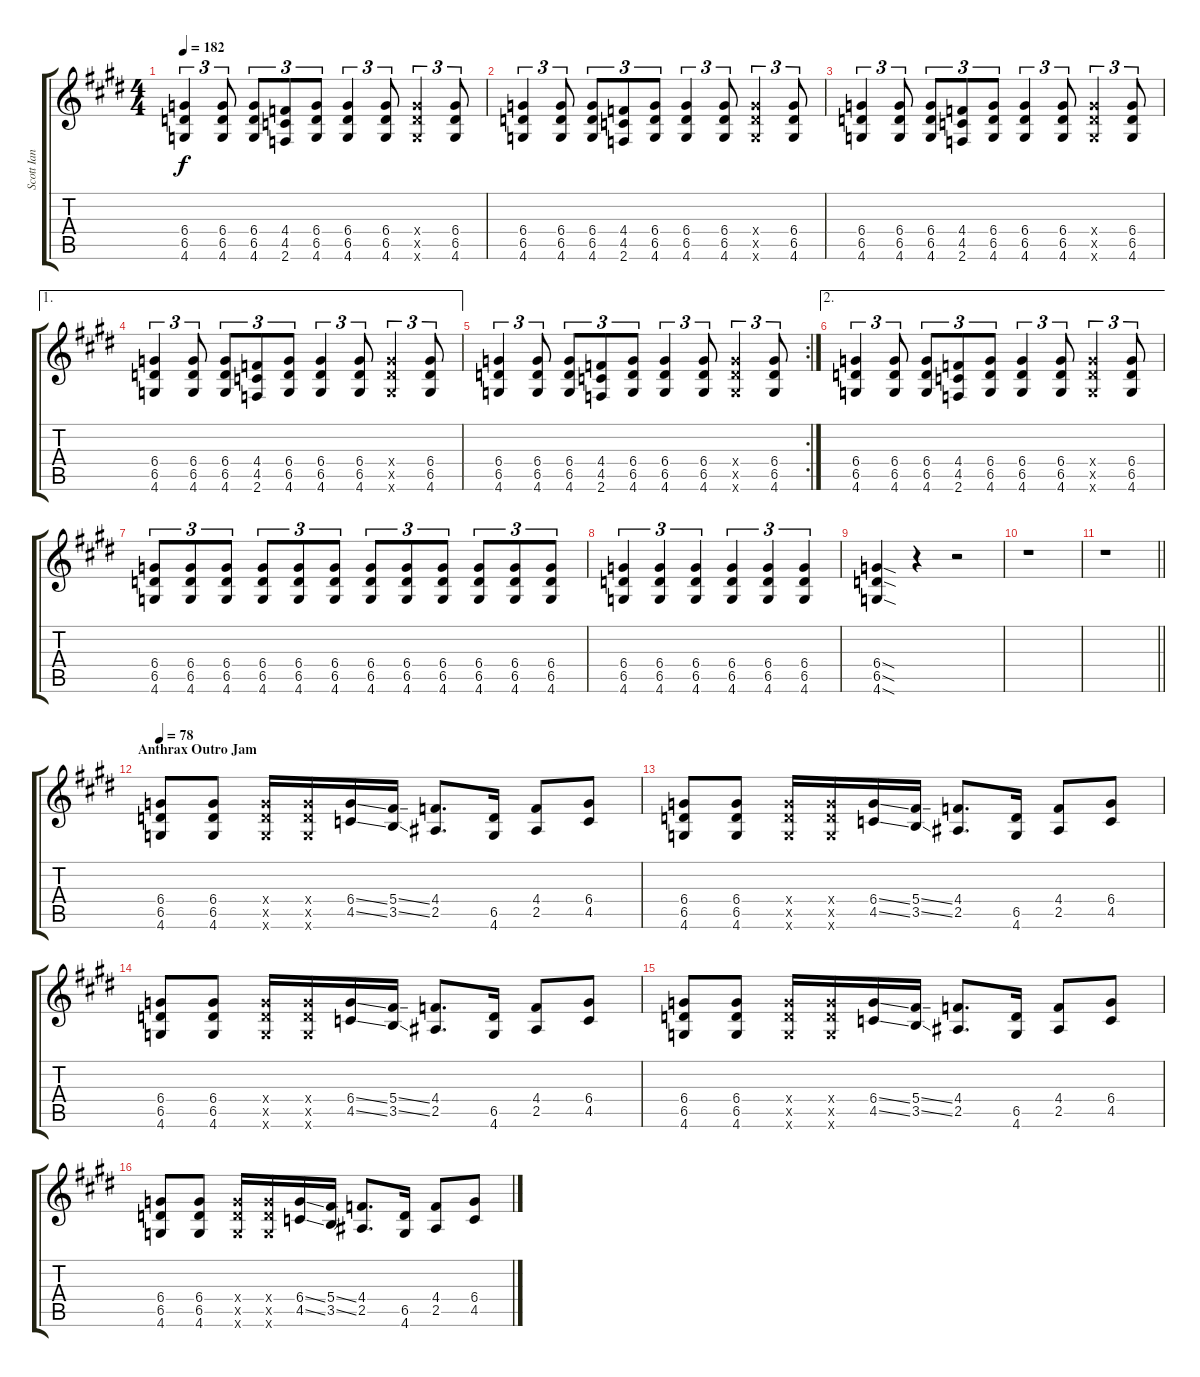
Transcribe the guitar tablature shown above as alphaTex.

\track ("Scott Ian Rhy" "Scott Ian ") {instrument distortionguitar}
\staff {score tabs}
\tuning (Eb4 Bb3 Gb3 Db3 Ab2 Eb2) {hide}
\ts (4 4)
\tempo 182
\clef g2
\ks e
(6.4 6.5 4.6).4{tu (3 2) dy f} (6.4 6.5 4.6).8{tu (3 2)} (6.4 6.5 4.6).8{tu (3 2)} (4.4 4.5 2.6).8{tu (3 2)} (6.4 6.5 4.6).8{tu (3 2)} (6.4 6.5 4.6).4{tu (3 2)} (6.4 6.5 4.6).8{tu (3 2)} (6.4{x} 6.5{x} 4.6{x}).4{tu (3 2)} (6.4 6.5 4.6).8{tu (3 2)} |
(6.4 6.5 4.6).4{tu (3 2)} (6.4 6.5 4.6).8{tu (3 2)} (6.4 6.5 4.6).8{tu (3 2)} (4.4 4.5 2.6).8{tu (3 2)} (6.4 6.5 4.6).8{tu (3 2)} (6.4 6.5 4.6).4{tu (3 2)} (6.4 6.5 4.6).8{tu (3 2)} (6.4{x} 6.5{x} 4.6{x}).4{tu (3 2)} (6.4 6.5 4.6).8{tu (3 2)} |
(6.4 6.5 4.6).4{tu (3 2)} (6.4 6.5 4.6).8{tu (3 2)} (6.4 6.5 4.6).8{tu (3 2)} (4.4 4.5 2.6).8{tu (3 2)} (6.4 6.5 4.6).8{tu (3 2)} (6.4 6.5 4.6).4{tu (3 2)} (6.4 6.5 4.6).8{tu (3 2)} (6.4{x} 6.5{x} 4.6{x}).4{tu (3 2)} (6.4 6.5 4.6).8{tu (3 2)} |
\ae 1
(6.4 6.5 4.6).4{tu (3 2)} (6.4 6.5 4.6).8{tu (3 2)} (6.4 6.5 4.6).8{tu (3 2)} (4.4 4.5 2.6).8{tu (3 2)} (6.4 6.5 4.6).8{tu (3 2)} (6.4 6.5 4.6).4{tu (3 2)} (6.4 6.5 4.6).8{tu (3 2)} (6.4{x} 6.5{x} 4.6{x}).4{tu (3 2)} (6.4 6.5 4.6).8{tu (3 2)} |
\rc 2
(6.4 6.5 4.6).4{tu (3 2)} (6.4 6.5 4.6).8{tu (3 2)} (6.4 6.5 4.6).8{tu (3 2)} (4.4 4.5 2.6).8{tu (3 2)} (6.4 6.5 4.6).8{tu (3 2)} (6.4 6.5 4.6).4{tu (3 2)} (6.4 6.5 4.6).8{tu (3 2)} (6.4{x} 6.5{x} 4.6{x}).4{tu (3 2)} (6.4 6.5 4.6).8{tu (3 2)} |
\ae 2
(6.4 6.5 4.6).4{tu (3 2)} (6.4 6.5 4.6).8{tu (3 2)} (6.4 6.5 4.6).8{tu (3 2)} (4.4 4.5 2.6).8{tu (3 2)} (6.4 6.5 4.6).8{tu (3 2)} (6.4 6.5 4.6).4{tu (3 2)} (6.4 6.5 4.6).8{tu (3 2)} (6.4{x} 6.5{x} 4.6{x}).4{tu (3 2)} (6.4 6.5 4.6).8{tu (3 2)} |
(6.4 6.5 4.6).8{tu (3 2)} (6.4 6.5 4.6).8{tu (3 2)} (6.4 6.5 4.6).8{tu (3 2)} (6.4 6.5 4.6).8{tu (3 2)} (6.4 6.5 4.6).8{tu (3 2)} (6.4 6.5 4.6).8{tu (3 2)} (6.4 6.5 4.6).8{tu (3 2)} (6.4 6.5 4.6).8{tu (3 2)} (6.4 6.5 4.6).8{tu (3 2)} (6.4 6.5 4.6).8{tu (3 2)} (6.4 6.5 4.6).8{tu (3 2)} (6.4 6.5 4.6).8{tu (3 2)} |
(6.4 6.5 4.6).4{tu (3 2)} (6.4 6.5 4.6).4{tu (3 2)} (6.4 6.5 4.6).4{tu (3 2)} (6.4 6.5 4.6).4{tu (3 2)} (6.4 6.5 4.6).4{tu (3 2)} (6.4 6.5 4.6).4{tu (3 2)} |
(6.4{sod} 6.5{sod} 4.6{sod}).4 r.4 r.2 |
r.1 |
\barLineRight lightlight
r.1 |
\section ("" "Anthrax Outro Jam")
\tempo 78
(6.4 6.5 4.6).8 (6.4 6.5 4.6).8 (6.4{x} 6.5{x} 4.6{x}).16 (6.4{x} 6.5{x} 4.6{x}).16 (6.4{ss} 4.5{ss}).16 (5.4{ss} 3.5{ss}).16 (4.4 2.5).8{d} (6.5 4.6).16 (4.4 2.5).8 (6.4 4.5).8 |
(6.4 6.5 4.6).8 (6.4 6.5 4.6).8 (6.4{x} 6.5{x} 4.6{x}).16 (6.4{x} 6.5{x} 4.6{x}).16 (6.4{ss} 4.5{ss}).16 (5.4{ss} 3.5{ss}).16 (4.4 2.5).8{d} (6.5 4.6).16 (4.4 2.5).8 (6.4 4.5).8 |
(6.4 6.5 4.6).8 (6.4 6.5 4.6).8 (6.4{x} 6.5{x} 4.6{x}).16 (6.4{x} 6.5{x} 4.6{x}).16 (6.4{ss} 4.5{ss}).16 (5.4{ss} 3.5{ss}).16 (4.4 2.5).8{d} (6.5 4.6).16 (4.4 2.5).8 (6.4 4.5).8 |
(6.4 6.5 4.6).8 (6.4 6.5 4.6).8 (6.4{x} 6.5{x} 4.6{x}).16 (6.4{x} 6.5{x} 4.6{x}).16 (6.4{ss} 4.5{ss}).16 (5.4{ss} 3.5{ss}).16 (4.4 2.5).8{d} (6.5 4.6).16 (4.4 2.5).8 (6.4 4.5).8 |
(6.4 6.5 4.6).8{volume 0} (6.4 6.5 4.6).8 (6.4{x} 6.5{x} 4.6{x}).16 (6.4{x} 6.5{x} 4.6{x}).16 (6.4{ss} 4.5{ss}).16 (5.4{ss} 3.5{ss}).16 (4.4 2.5).8{d} (6.5 4.6).16 (4.4 2.5).8 (6.4 4.5).8
